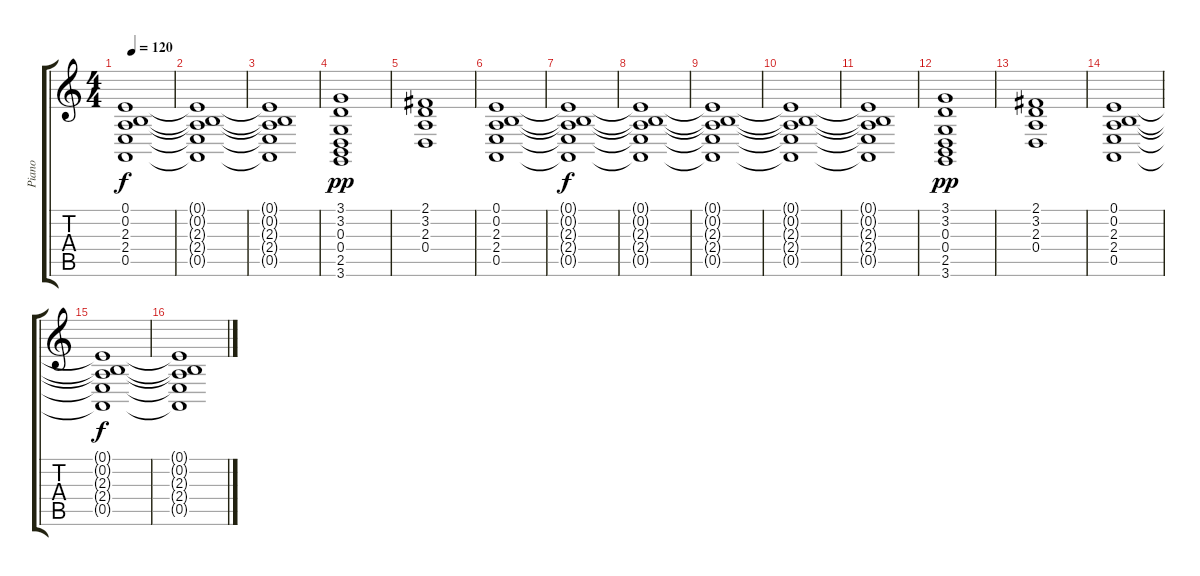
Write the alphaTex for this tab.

\track ("Piano" "Piano") {instrument accordion}
\staff {score tabs}
\tuning (E4 B3 G3 D3 A2 E2) {hide}
\ts (4 4)
\tempo 120
\clef g2
\ks c
(0.1{t} 0.2{t} 2.3{t} 2.4{t} 0.5{t}).1{dy f} |
(0.1{t} 0.2{t} 2.3{t} 2.4{t} 0.5{t}).1 |
(0.1{t} 0.2{t} 2.3{t} 2.4{t} 0.5{t}).1 |
(3.1 3.2 0.3 0.4 2.5 3.6).1{dy pp} |
(2.1 3.2 2.3 0.4).1 |
(0.1 0.2 2.3 2.4 0.5).1 |
(0.1{t} 0.2{t} 2.3{t} 2.4{t} 0.5{t}).1{dy f} |
(0.1{t} 0.2{t} 2.3{t} 2.4{t} 0.5{t}).1 |
(0.1{t} 0.2{t} 2.3{t} 2.4{t} 0.5{t}).1 |
(0.1{t} 0.2{t} 2.3{t} 2.4{t} 0.5{t}).1 |
(0.1{t} 0.2{t} 2.3{t} 2.4{t} 0.5{t}).1 |
(3.1 3.2 0.3 0.4 2.5 3.6).1{dy pp} |
(2.1 3.2 2.3 0.4).1 |
(0.1 0.2 2.3 2.4 0.5).1 |
(0.1{t} 0.2{t} 2.3{t} 2.4{t} 0.5{t}).1{dy f} |
(0.1{t} 0.2{t} 2.3{t} 2.4{t} 0.5{t}).1
